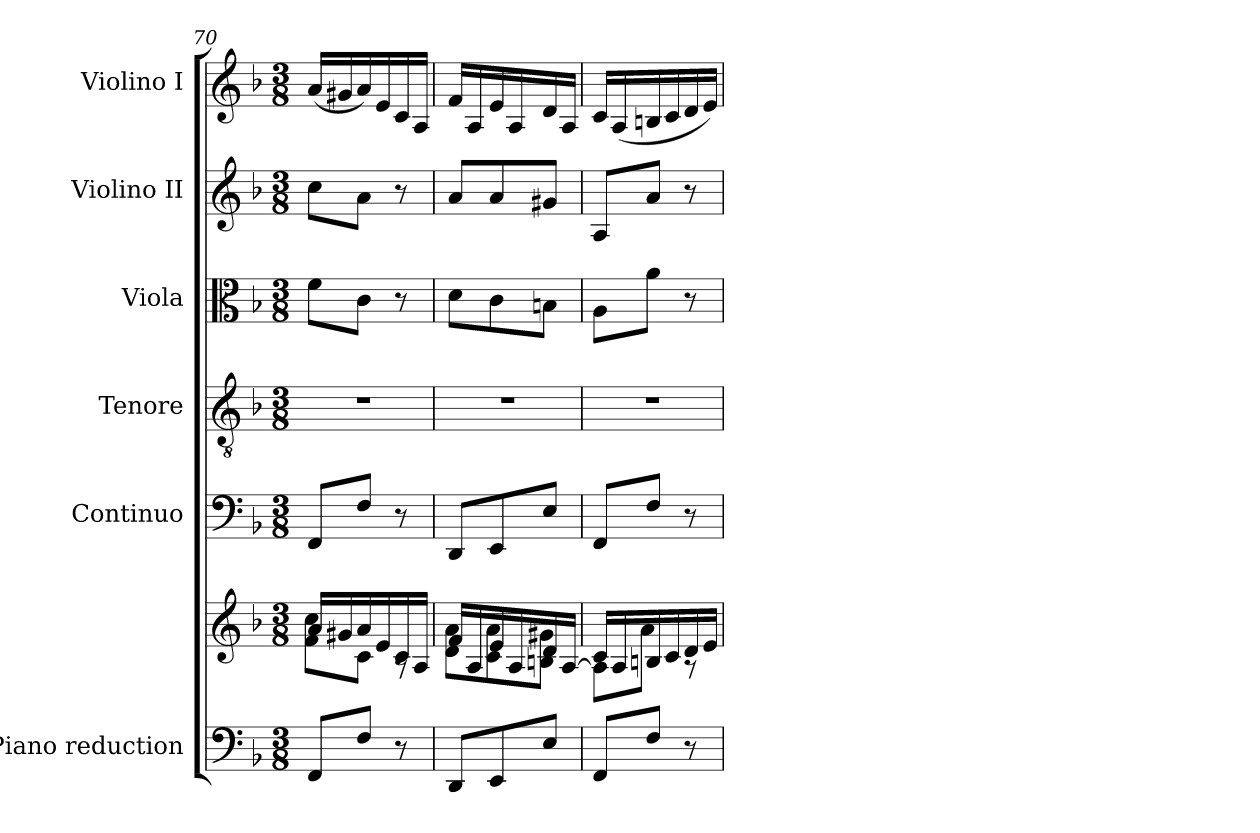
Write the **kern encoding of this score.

**kern	**kern	**kern	**kern	**kern	**kern	**kern
*part6	*part6	*part5	*part4	*part3	*part2	*part1
*staff7	*staff6	*staff5	*staff4	*staff3	*staff2	*staff1
*I"Piano reduction	*	*I"Continuo	*I"Tenore	*I"Viola	*I"Violino II	*I"Violino I
*I'Pno	*	*	*	*I'Vla	*I'Vln	*I'Vln
*clefF4	*clefG2	*clefF4	*clefGv2	*clefC3	*clefG2	*clefG2
*k[b-]	*k[b-]	*k[b-]	*k[b-]	*k[b-]	*k[b-]	*k[b-]
*M3/8	*M3/8	*M3/8	*M3/8	*M3/8	*M3/8	*M3/8
=70	=70	=70	=70	=70	=70	=70
*	*^	*	*	*	*	*
8FF/L	16a/LL	8f\ 8cc\L	8FF/L	4.r	8f\L	8cc\L	(<16a/LL
.	16g#X/	.	.	.	.	.	16g#X/
8F/J	16a/	8c\J	8F/J	.	8c\J	8a\J	16a/)
.	16e/	.	.	.	.	.	16e/
8r	16c/	8rA	8r	.	8r	8r	16c/
.	16A/JJ	.	.	.	.	.	16A/JJ
=71	=71	=71	=71	=71	=71	=71	=71
8DD/L	16f/LL	8d\ 8a\L	8DD/L	4.r	8d\L	8a/L	16f/LL
.	16A/	.	.	.	.	.	16A/
8EE/	16e/	8c\ 8a\	8EE/	.	8c\	8a/	16e/
.	16A/	.	.	.	.	.	16A/
8E/J	16d/	8Bn\ 8g#X\J	8E/J	.	8Bn\J	8g#X/J	16d/
.	[16A/JJ	.	.	.	.	.	16A/JJ
=72	=72	=72	=72	=72	=72	=72	=72
8FF/L	16c/LL	8A\L]	8FF/L	4.r	8A\L	8A/L	16c/LL
.	16A/	.	.	.	.	.	(<16A/
8F/J	16Bn/	8a\J	8F/J	.	8a\J	8a/J	16Bn/
.	16c/	.	.	.	.	.	16c/
8r	16d/	8rA	8r	.	8r	8r	16d/
.	16e/JJ	.	.	.	.	.	16e/JJ)
*	*v	*v	*	*	*	*	*
=	=	=	=	=	=	=
*-	*-	*-	*-	*-	*-	*-
